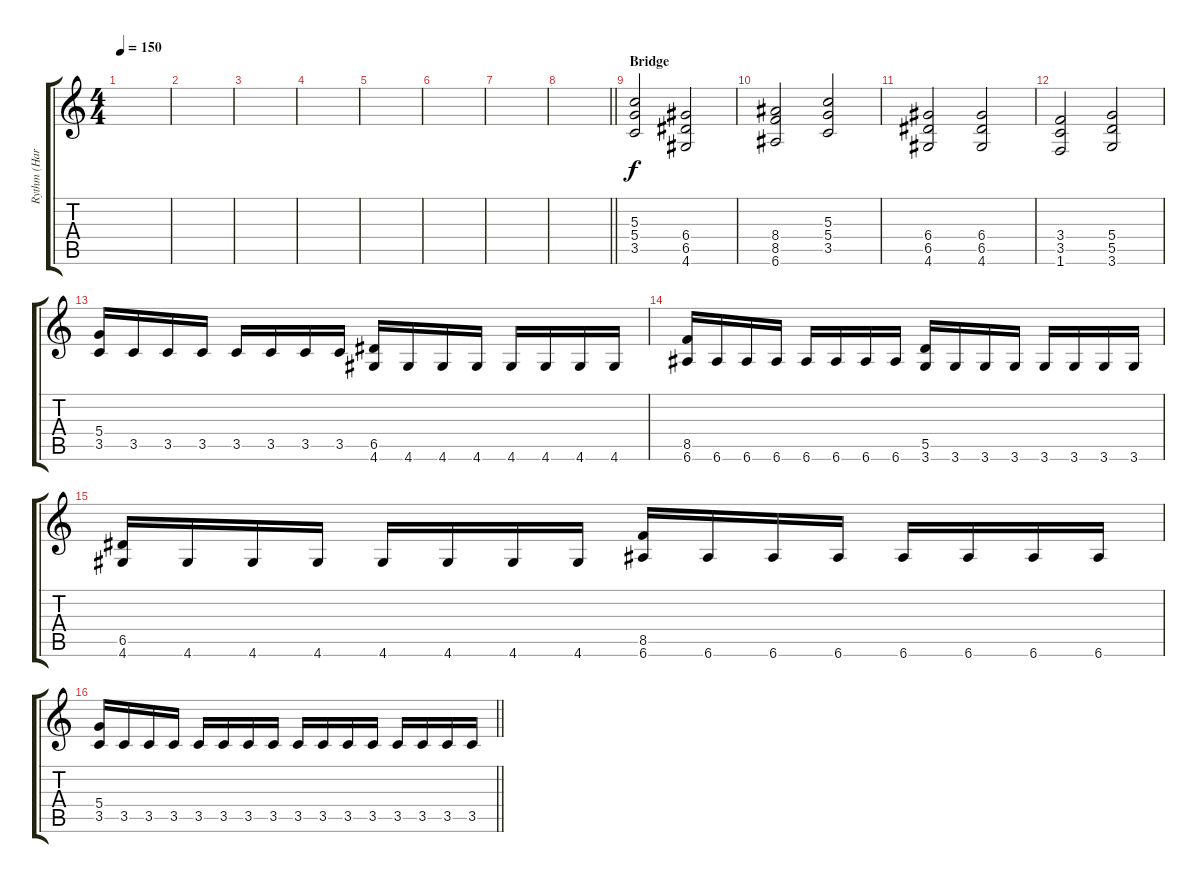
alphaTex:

\track ("Rythm (Harmony parts)" "Rythm (Har") {instrument distortionguitar}
\staff {score tabs}
\tuning (E4 B3 G3 D3 A2 E2) {hide}
\ts (4 4)
\tempo 150
\clef g2
\ks c
|
|
|
|
|
|
|
\barLineRight lightlight
|
\section ("" "Bridge")
(5.3 5.4 3.5).2 (6.4 6.5 4.6).2 |
(8.4 8.5 6.6).2 (5.3 5.4 3.5).2 |
(6.4 6.5 4.6).2 (6.4 6.5 4.6).2 |
(3.4 3.5 1.6).2 (5.4 5.5 3.6).2 |
(5.4 3.5).16 3.5.16 3.5.16 3.5.16 3.5.16 3.5.16 3.5.16 3.5.16 (6.5 4.6).16 4.6.16 4.6.16 4.6.16 4.6.16 4.6.16 4.6.16 4.6.16 |
(8.5 6.6).16 6.6.16 6.6.16 6.6.16 6.6.16 6.6.16 6.6.16 6.6.16 (5.5 3.6).16 3.6.16 3.6.16 3.6.16 3.6.16 3.6.16 3.6.16 3.6.16 |
(6.5 4.6).16 4.6.16 4.6.16 4.6.16 4.6.16 4.6.16 4.6.16 4.6.16 (8.5 6.6).16 6.6.16 6.6.16 6.6.16 6.6.16 6.6.16 6.6.16 6.6.16 |
\barLineRight lightlight
(5.4 3.5).16 3.5.16 3.5.16 3.5.16 3.5.16 3.5.16 3.5.16 3.5.16 3.5.16 3.5.16 3.5.16 3.5.16 3.5.16 3.5.16 3.5.16 3.5.16
